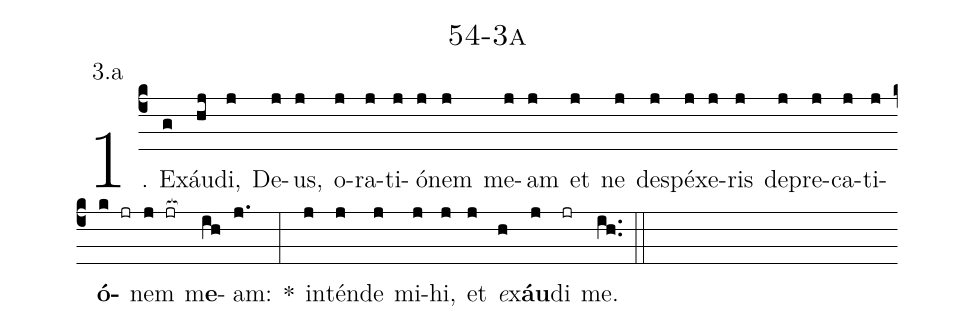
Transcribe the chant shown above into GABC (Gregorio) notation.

name: 54-3a;
annotation: 3.a;
%%
(c4)1. Ex(g)áu(hj)di,(j) De(j)us,(j) o(j)ra(j)ti(j)ó(j)nem(j) me(j)am(j) et(j) ne(j) de(j)spé(j)xe(j)ris(j) de(j)pre(j)ca(j)ti(j)<b>ó</b>(k jr)nem(j jr[ocb:1{]) m<b>e</b>(ih[ocb:0}])am:(j.) *(:) in(j)tén(j)de(j) mi(j)hi,(j) et(j) <i>e</i>x(h)<b>áu</b>(j)di(jr) me.(ih..) (::)
